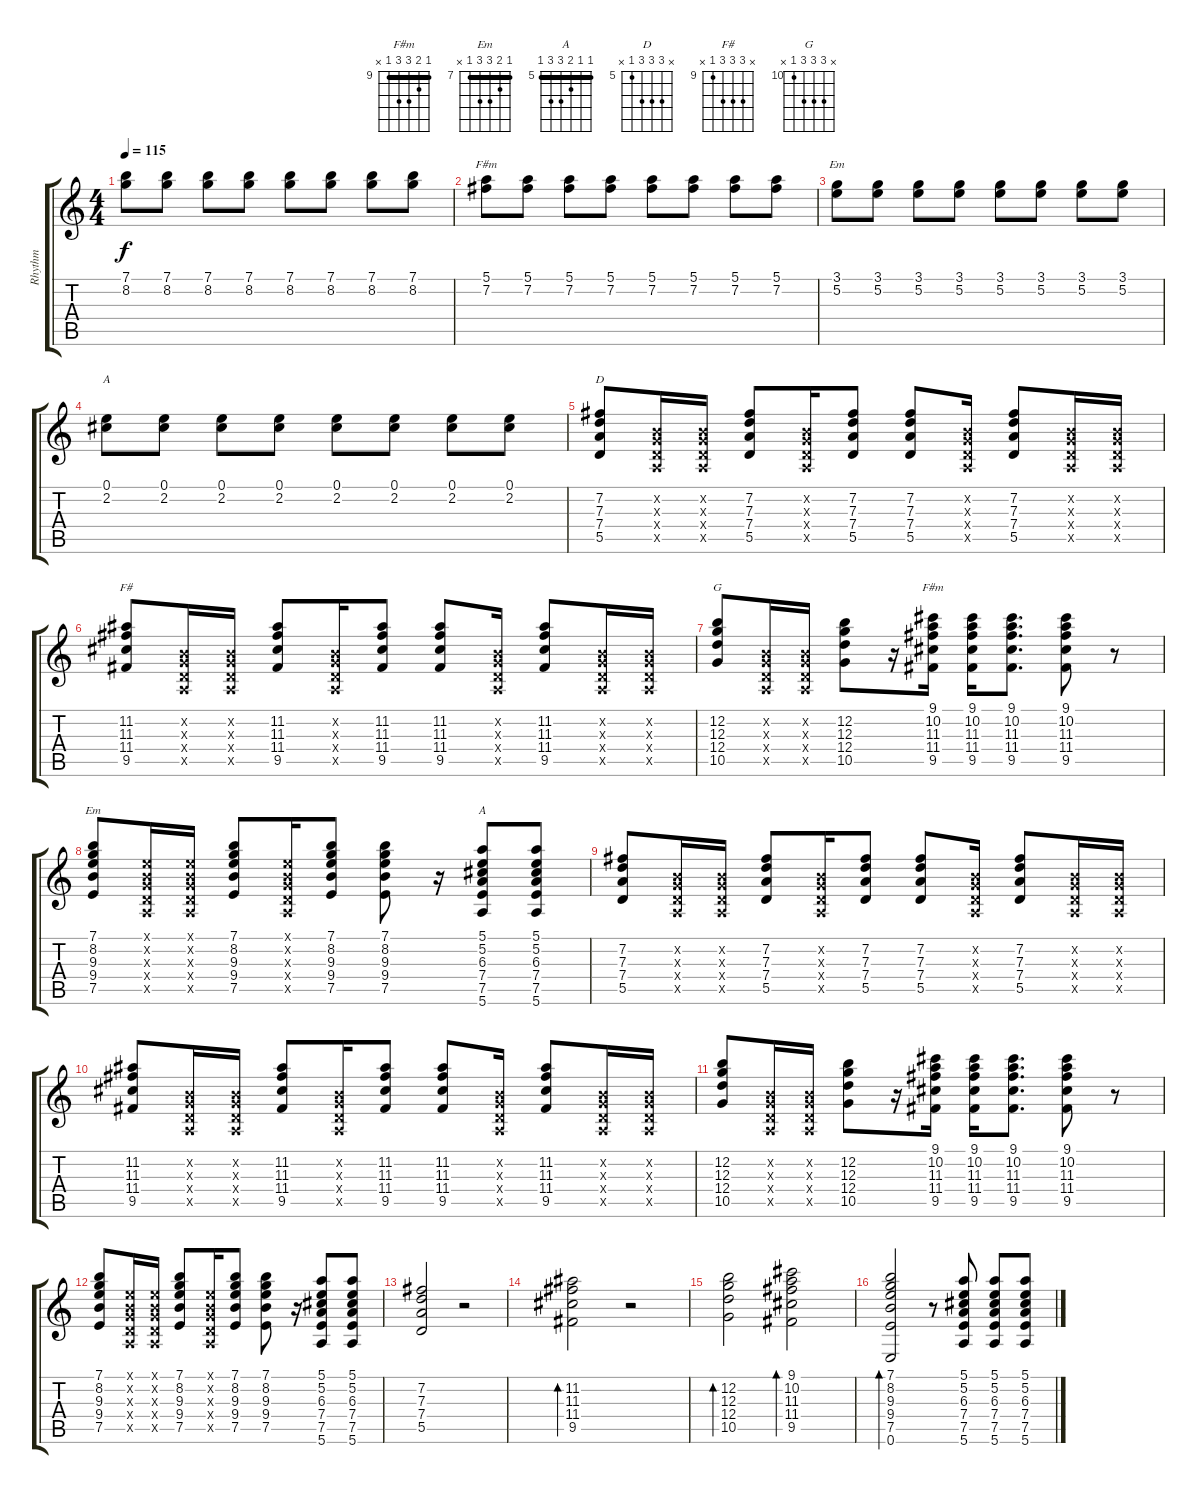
\track ("Rhythm" "Rhythm") {instrument electricguitarclean}
\staff {score tabs}
\tuning (E4 B3 G3 D3 A2 E2) {hide}
\chord ("F#m" 5 7 6 x x x) {firstfret 4}
\chord ("Em" 3 5 4 x x x)
\chord ("A" 0 2 2 2 0 x)
\chord ("D" x 7 7 7 5 x) {firstfret 5}
\chord ("F#" x 11 11 11 9 x) {firstfret 9}
\chord ("G" x 12 12 12 10 x) {firstfret 10}
\chord ("F#m" 9 10 11 11 9 x) {firstfret 9 barre 9}
\chord ("Em" 7 8 9 9 7 x) {firstfret 7 barre 7}
\chord ("A" 5 5 6 7 7 5) {firstfret 5 barre 5}
\ts (4 4)
\tempo 115
\clef g2
\ks c
(7.1 8.2).8{dy f instrument electricguitarclean} (7.1 8.2).8 (7.1 8.2).8 (7.1 8.2).8 (7.1 8.2).8 (7.1 8.2).8 (7.1 8.2).8 (7.1 8.2).8 |
(5.1 7.2).8{ch "F#m"} (5.1 7.2).8 (5.1 7.2).8 (5.1 7.2).8 (5.1 7.2).8 (5.1 7.2).8 (5.1 7.2).8 (5.1 7.2).8 |
(3.1 5.2).8{ch "Em"} (3.1 5.2).8 (3.1 5.2).8 (3.1 5.2).8 (3.1 5.2).8 (3.1 5.2).8 (3.1 5.2).8 (3.1 5.2).8 |
(0.1 2.2).8{ch "A"} (0.1 2.2).8 (0.1 2.2).8 (0.1 2.2).8 (0.1 2.2).8 (0.1 2.2).8 (0.1 2.2).8 (0.1 2.2).8 |
(7.2 7.3 7.4 5.5).8{ch "D"} (0.2{x} 0.3{x} 0.4{x} 0.5{x}).16 (0.2{x} 0.3{x} 0.4{x} 0.5{x}).16 (7.2 7.3 7.4 5.5).8 (0.2{x} 0.3{x} 0.4{x} 0.5{x}).16 (7.2 7.3 7.4 5.5).8 (7.2 7.3 7.4 5.5).8 (0.2{x} 0.3{x} 0.4{x} 0.5{x}).16 (7.2 7.3 7.4 5.5).8 (0.2{x} 0.3{x} 0.4{x} 0.5{x}).16 (0.2{x} 0.3{x} 0.4{x} 0.5{x}).16 |
(11.2 11.3 11.4 9.5).8{ch "F#"} (0.2{x} 0.3{x} 0.4{x} 0.5{x}).16 (0.2{x} 0.3{x} 0.4{x} 0.5{x}).16 (11.2 11.3 11.4 9.5).8 (0.2{x} 0.3{x} 0.4{x} 0.5{x}).16 (11.2 11.3 11.4 9.5).8 (11.2 11.3 11.4 9.5).8 (0.2{x} 0.3{x} 0.4{x} 0.5{x}).16 (11.2 11.3 11.4 9.5).8 (0.2{x} 0.3{x} 0.4{x} 0.5{x}).16 (0.2{x} 0.3{x} 0.4{x} 0.5{x}).16 |
(12.2 12.3 12.4 10.5).8{ch "G"} (0.2{x} 0.3{x} 0.4{x} 0.5{x}).16 (0.2{x} 0.3{x} 0.4{x} 0.5{x}).16 (12.2 12.3 12.4 10.5).8 r.16 (9.1 10.2 11.3 11.4 9.5).16{ch "F#m"} (9.1 10.2 11.3 11.4 9.5).16 (9.1 10.2 11.3 11.4 9.5).8{d} (9.1 10.2 11.3 11.4 9.5).8 r.8 |
(7.1 8.2 9.3 9.4 7.5).8{ch "Em"} (0.1{x} 0.2{x} 0.3{x} 0.4{x} 0.5{x}).16 (0.1{x} 0.2{x} 0.3{x} 0.4{x} 0.5{x}).16 (7.1 8.2 9.3 9.4 7.5).8 (0.1{x} 0.2{x} 0.3{x} 0.4{x} 0.5{x}).16 (7.1 8.2 9.3 9.4 7.5).8 (7.1 8.2 9.3 9.4 7.5).8 r.16 (5.1 5.2 6.3 7.4 7.5 5.6).8{ch "A"} (5.1 5.2 6.3 7.4 7.5 5.6).8 |
(7.2 7.3 7.4 5.5).8 (0.2{x} 0.3{x} 0.4{x} 0.5{x}).16 (0.2{x} 0.3{x} 0.4{x} 0.5{x}).16 (7.2 7.3 7.4 5.5).8 (0.2{x} 0.3{x} 0.4{x} 0.5{x}).16 (7.2 7.3 7.4 5.5).8 (7.2 7.3 7.4 5.5).8 (0.2{x} 0.3{x} 0.4{x} 0.5{x}).16 (7.2 7.3 7.4 5.5).8 (0.2{x} 0.3{x} 0.4{x} 0.5{x}).16 (0.2{x} 0.3{x} 0.4{x} 0.5{x}).16 |
(11.2 11.3 11.4 9.5).8 (0.2{x} 0.3{x} 0.4{x} 0.5{x}).16 (0.2{x} 0.3{x} 0.4{x} 0.5{x}).16 (11.2 11.3 11.4 9.5).8 (0.2{x} 0.3{x} 0.4{x} 0.5{x}).16 (11.2 11.3 11.4 9.5).8 (11.2 11.3 11.4 9.5).8 (0.2{x} 0.3{x} 0.4{x} 0.5{x}).16 (11.2 11.3 11.4 9.5).8 (0.2{x} 0.3{x} 0.4{x} 0.5{x}).16 (0.2{x} 0.3{x} 0.4{x} 0.5{x}).16 |
(12.2 12.3 12.4 10.5).8 (0.2{x} 0.3{x} 0.4{x} 0.5{x}).16 (0.2{x} 0.3{x} 0.4{x} 0.5{x}).16 (12.2 12.3 12.4 10.5).8 r.16 (9.1 10.2 11.3 11.4 9.5).16 (9.1 10.2 11.3 11.4 9.5).16 (9.1 10.2 11.3 11.4 9.5).8{d} (9.1 10.2 11.3 11.4 9.5).8 r.8 |
(7.1 8.2 9.3 9.4 7.5).8 (0.1{x} 0.2{x} 0.3{x} 0.4{x} 0.5{x}).16 (0.1{x} 0.2{x} 0.3{x} 0.4{x} 0.5{x}).16 (7.1 8.2 9.3 9.4 7.5).8 (0.1{x} 0.2{x} 0.3{x} 0.4{x} 0.5{x}).16 (7.1 8.2 9.3 9.4 7.5).8 (7.1 8.2 9.3 9.4 7.5).8 r.16 (5.1 5.2 6.3 7.4 7.5 5.6).8 (5.1 5.2 6.3 7.4 7.5 5.6).8 |
(7.2 7.3 7.4 5.5).2 r.2 |
(11.2 11.3 11.4 9.5).2{bd 120} r.2 |
(12.2 12.3 12.4 10.5).2{bd 60} (9.1 10.2 11.3 11.4 9.5).2{bd 60} |
(7.1 8.2 9.3 9.4 7.5 0.6).2{bd 60} r.8 (5.1 5.2 6.3 7.4 7.5 5.6).8 (5.1 5.2 6.3 7.4 7.5 5.6).8 (5.1 5.2 6.3 7.4 7.5 5.6).8
